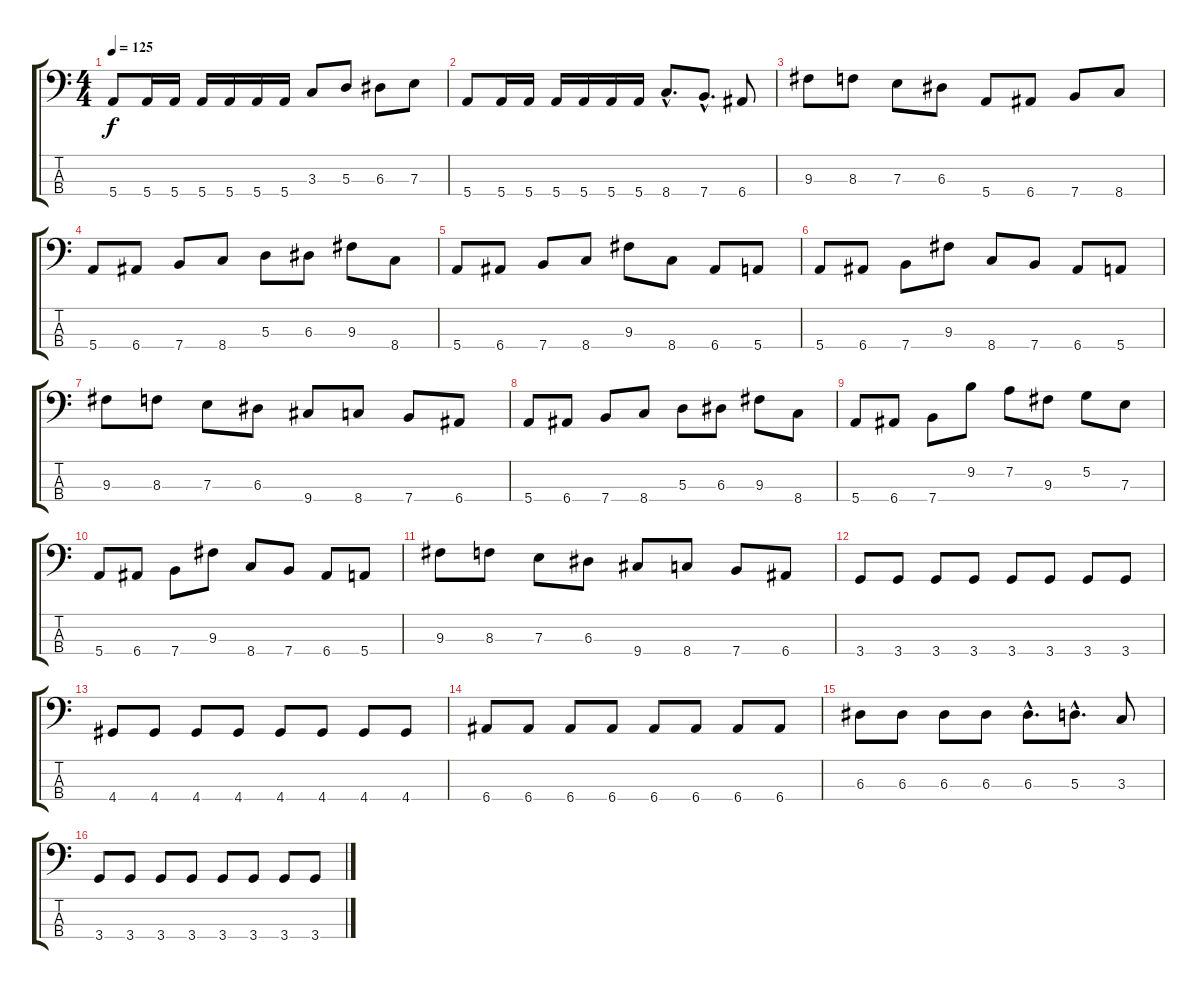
\track "" {instrument electricbassfinger}
\staff {score tabs}
\tuning (G2 D2 A1 E1) {hide}
\ts (4 4)
\tempo 125
\clef f4
\ks c
5.4.8{dy f} 5.4.16 5.4.16 5.4.16 5.4.16 5.4.16 5.4.16 3.3.8 5.3.8 6.3.8 7.3.8 |
5.4.8 5.4.16 5.4.16 5.4.16 5.4.16 5.4.16 5.4.16 8.4{hac}.8{d} 7.4{hac}.8{d} 6.4.8 |
9.3.8 8.3.8 7.3.8 6.3.8 5.4.8 6.4.8 7.4.8 8.4.8 |
5.4.8 6.4.8 7.4.8 8.4.8 5.3.8 6.3.8 9.3.8 8.4.8 |
5.4.8 6.4.8 7.4.8 8.4.8 9.3.8 8.4.8 6.4.8 5.4.8 |
5.4.8 6.4.8 7.4.8 9.3.8 8.4.8 7.4.8 6.4.8 5.4.8 |
9.3.8 8.3.8 7.3.8 6.3.8 9.4.8 8.4.8 7.4.8 6.4.8 |
5.4.8 6.4.8 7.4.8 8.4.8 5.3.8 6.3.8 9.3.8 8.4.8 |
5.4.8 6.4.8 7.4.8 9.2.8 7.2.8 9.3.8 5.2.8 7.3.8 |
5.4.8 6.4.8 7.4.8 9.3.8 8.4.8 7.4.8 6.4.8 5.4.8 |
9.3.8 8.3.8 7.3.8 6.3.8 9.4.8 8.4.8 7.4.8 6.4.8 |
3.4.8 3.4.8 3.4.8 3.4.8 3.4.8 3.4.8 3.4.8 3.4.8 |
4.4.8 4.4.8 4.4.8 4.4.8 4.4.8 4.4.8 4.4.8 4.4.8 |
6.4.8 6.4.8 6.4.8 6.4.8 6.4.8 6.4.8 6.4.8 6.4.8 |
6.3.8 6.3.8 6.3.8 6.3.8 6.3{hac}.8{d} 5.3{hac}.8{d} 3.3.8 |
3.4.8 3.4.8 3.4.8 3.4.8 3.4.8 3.4.8 3.4.8 3.4.8
